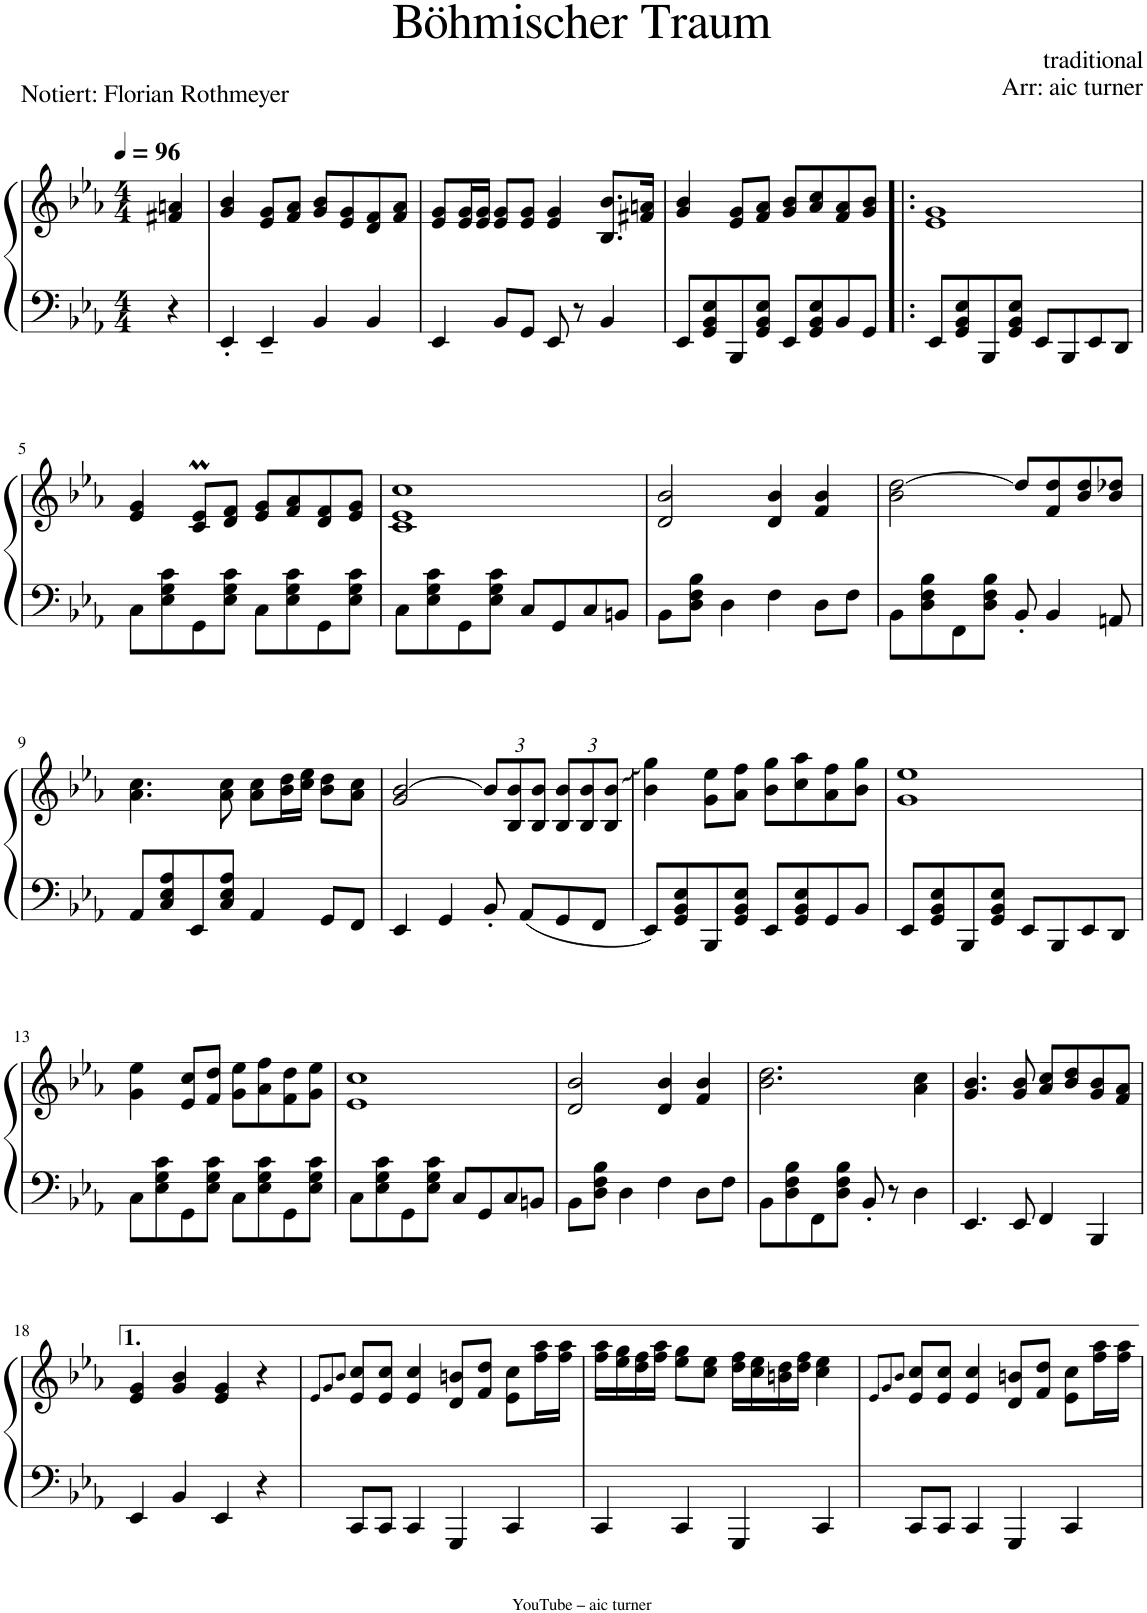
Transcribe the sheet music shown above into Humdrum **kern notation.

**kern	**kern
*part1	*part1
*staff2	*staff1
*I"Akkordeon	*
*I'Akk.	*
*clefF4	*clefG2
*k[b-e-a-]	*k[b-e-a-]
*M4/4	*M4/4
*MM96	*MM96
=	=
4r	4f#X/ 4an/
=1	=1
4EE-'/	4g/ 4b-/
4EE-~/	8e-/ 8g/L
.	8f/ 8a-/J
4BB-/	8g/ 8b-/L
.	8e-/ 8g/
4BB-/	8d/ 8f/
.	8f/ 8a-/J
=2	=2
4EE-/	8e-/ 8g/L
.	16e-/ 16g/L
.	16e-/ 16g/JJ
8BB-/L	8e-/ 8g/L
8GG/J	8e-/ 8g/J
8EE-/	4e-/ 4g/
8r	.
4BB-/	8.B-/ 8.b-/L
.	16f#X/ 16an/Jk
=3	=3
8EE-/L	4g/ 4b-/
8GG/ 8BB-/ 8E-/	.
8BBB-/	8e-/ 8g/L
8GG/ 8BB-/ 8E-/J	8f/ 8a-/J
8EE-/L	8g/ 8b-/L
8GG/ 8BB-/ 8E-/	8a-/ 8cc/
8BB-/	8f/ 8a-/
8GG/J	8g/ 8b-/J
=4!|:	=4!|:
8EE-/L	1e- 1g
8GG/ 8BB-/ 8E-/	.
8BBB-/	.
8GG/ 8BB-/ 8E-/J	.
8EE-/L	.
8BBB-/	.
8EE-/	.
8DD/J	.
!!LO:LB:g=z
=5	=5
8C\L	4e-/ 4g/
8E-\ 8G\ 8c\	.
8GG\	8c/M 8e-/ML
8E-\ 8G\ 8c\J	8d/ 8f/J
8C\L	8e-/ 8g/L
8E-\ 8G\ 8c\	8f/ 8a-/
8GG\	8d/ 8f/
8E-\ 8G\ 8c\J	8e-/ 8g/J
=6	=6
8C\L	1c 1e- 1cc
8E-\ 8G\ 8c\	.
8GG\	.
8E-\ 8G\ 8c\J	.
8C/L	.
8GG/	.
8C/	.
8BBn/J	.
=7	=7
8BB-\L	2d/ 2b-/
8D\ 8F\ 8B-\J	.
4D\	.
4F\	4d/ 4b-/
8D\L	4f/ 4b-/
8F\J	.
=8	=8
8BB-\L	2b-\ [2dd\
8D\ 8F\ 8B-\	.
8FF\	.
8D\ 8F\ 8B-\J	.
8BB-'/	8dd/L]
4BB-/	8f/ 8dd/
.	8b-/ 8dd/
8AAn/	8b-/ 8dd-X/J
!!LO:LB:g=z
=9	=9
8AA-/L	4.a-\ 4.cc\
8C/ 8E-/ 8A-/	.
8EE-/	.
8C/ 8E-/ 8A-/J	8a-\ 8cc\
4AA-/	8a-\ 8cc\L
.	16b-\ 16dd\L
.	16cc\ 16ee-\JJ
8GG/L	8b-\ 8dd\L
8FF/J	8a-\ 8cc\J
=10	=10
4EE-/	2g/ [2b-/
4GG/	.
*	*Xbrackettup
8BB-'/	12b-/L]
.	12B-/ 12b-/
8AA-/L	.
.	12B-/ 12b-/J
8GG/	12B-/ 12b-/L
.	12B-/ 12b-/
8FF/J	.
.	12B-/ 12b-/J
=11	=11
8EE-/L	4b-\ 4gg\
8GG/ 8BB-/ 8E-/	.
8BBB-/	8g\ 8ee-\L
8GG/ 8BB-/ 8E-/J	8a-\ 8ff\J
8EE-/L	8b-\ 8gg\L
8GG/ 8BB-/ 8E-/	8cc\ 8aa-\
8GG/	8a-\ 8ff\
8BB-/J	8b-\ 8gg\J
=12	=12
8EE-/L	1g 1ee-
8GG/ 8BB-/ 8E-/	.
8BBB-/	.
8GG/ 8BB-/ 8E-/J	.
8EE-/L	.
8BBB-/	.
8EE-/	.
8DD/J	.
!!LO:LB:g=z
=13	=13
8C\L	4g\ 4ee-\
8E-\ 8G\ 8c\	.
8GG\	8e-/ 8cc/L
8E-\ 8G\ 8c\J	8f/ 8dd/J
8C\L	8g\ 8ee-\L
8E-\ 8G\ 8c\	8a-\ 8ff\
8GG\	8f\ 8dd\
8E-\ 8G\ 8c\J	8g\ 8ee-\J
=14	=14
8C\L	1e- 1cc
8E-\ 8G\ 8c\	.
8GG\	.
8E-\ 8G\ 8c\J	.
8C/L	.
8GG/	.
8C/	.
8BBn/J	.
=15	=15
8BB-\L	2d/ 2b-/
8D\ 8F\ 8B-\J	.
4D\	.
4F\	4d/ 4b-/
8D\L	4f/ 4b-/
8F\J	.
=16	=16
8BB-\L	2.b-\ 2.dd\
8D\ 8F\ 8B-\	.
8FF\	.
8D\ 8F\ 8B-\J	.
8BB-'/	.
8r	.
4D\	4a-\ 4cc\
=17	=17
4.EE-/	4.g/ 4.b-/
8EE-/	8g/ 8b-/
4FF/	8a-/ 8cc/L
.	8b-/ 8dd/
4BBB-/	8g/ 8b-/
.	8f/ 8a-/J
!!LO:LB:g=z
=18	=18
4EE-/	4e-/ 4g/
4BB-/	4g/ 4b-/
4EE-/	4e-/ 4g/
4r	4r
=19	=19
.	8qe-/L
.	8qg/
.	8qb-/J
8CC/L	8e-/ 8cc/L
8CC/J	8e-/ 8cc/J
4CC/	4e-/ 4cc/
4GGG/	8d/ 8bn/L
.	8f/ 8dd/J
4CC/	8e-\ 8cc\L
.	16ff\ 16aa-\L
.	16ff\ 16aa-\JJ
=20	=20
4CC/	16ff\ 16aa-\LL
.	16ee-\ 16gg\
.	16dd\ 16ff\
.	16ff\ 16aa-\JJ
4CC/	8ee-\ 8gg\L
.	8cc\ 8ee-\J
4GGG/	16dd\ 16ff\LL
.	16cc\ 16ee-\
.	16bn\ 16dd\
.	16dd\ 16ff\JJ
4CC/	4cc\ 4ee-\
=21	=21
.	8qe-/L
.	8qg/
.	8qb-/J
8CC/L	8e-/ 8cc/L
8CC/J	8e-/ 8cc/J
4CC/	4e-/ 4cc/
4GGG/	8d/ 8bn/L
.	8f/ 8dd/J
4CC/	8e-\ 8cc\L
.	16ff\ 16aa-\L
.	16ff\ 16aa-\JJ
=	=
*-	*-
